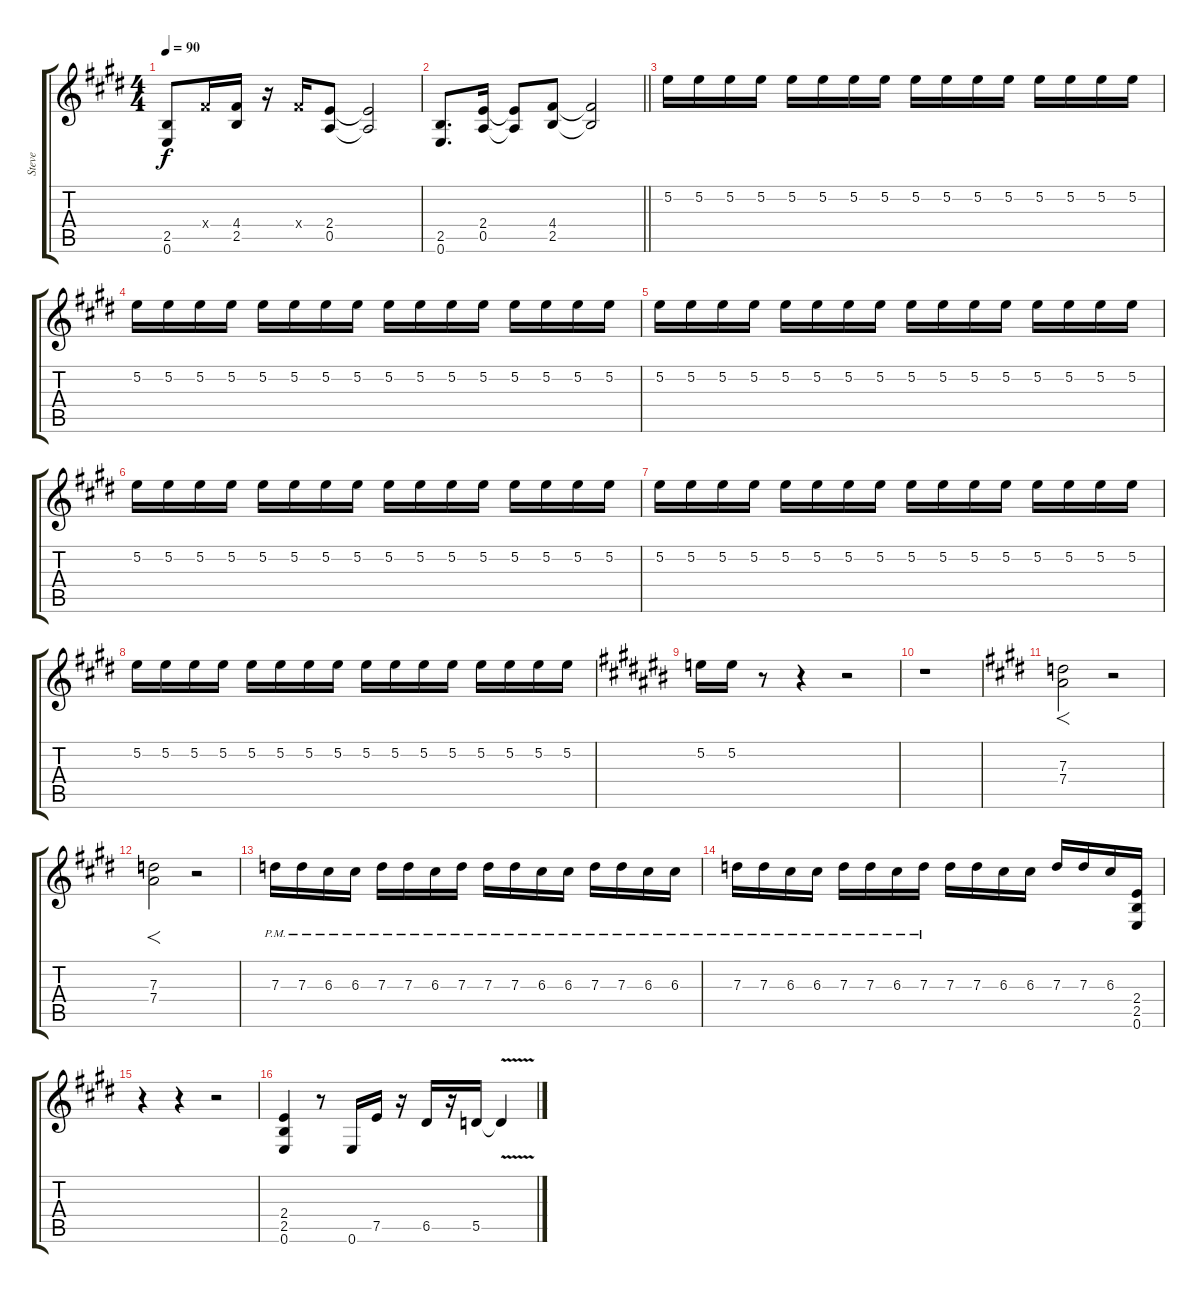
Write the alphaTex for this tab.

\track ("Steve" "Steve") {instrument distortionguitar}
\staff {score tabs}
\tuning (E4 B3 G3 D3 A2 E2) {hide}
\ts (4 4)
\tempo 90
\clef g2
\ks e
(2.5 0.6).8{dy f} 4.4{x}.16 (4.4 2.5).16 r.16 4.4{x}.16 (2.4 0.5).8 (2.4{t} 0.5{t}).2 |
\barLineRight lightlight
(2.5 0.6).8{d} (2.4 0.5).16 (2.4{t} 0.5{t}).8 (4.4 2.5).8 (4.4{t} 2.5{t}).2 |
5.2.16 5.2.16 5.2.16 5.2.16 5.2.16 5.2.16 5.2.16 5.2.16 5.2.16 5.2.16 5.2.16 5.2.16 5.2.16 5.2.16 5.2.16 5.2.16 |
5.2.16 5.2.16 5.2.16 5.2.16 5.2.16 5.2.16 5.2.16 5.2.16 5.2.16 5.2.16 5.2.16 5.2.16 5.2.16 5.2.16 5.2.16 5.2.16 |
5.2.16 5.2.16 5.2.16 5.2.16 5.2.16 5.2.16 5.2.16 5.2.16 5.2.16 5.2.16 5.2.16 5.2.16 5.2.16 5.2.16 5.2.16 5.2.16 |
5.2.16 5.2.16 5.2.16 5.2.16 5.2.16 5.2.16 5.2.16 5.2.16 5.2.16 5.2.16 5.2.16 5.2.16 5.2.16 5.2.16 5.2.16 5.2.16 |
5.2.16 5.2.16 5.2.16 5.2.16 5.2.16 5.2.16 5.2.16 5.2.16 5.2.16 5.2.16 5.2.16 5.2.16 5.2.16 5.2.16 5.2.16 5.2.16 |
5.2.16 5.2.16 5.2.16 5.2.16 5.2.16 5.2.16 5.2.16 5.2.16 5.2.16 5.2.16 5.2.16 5.2.16 5.2.16 5.2.16 5.2.16 5.2.16 |
\ks c#
5.2.16 5.2.16 r.8 r.4 r.2 |
r.1 |
\ks e
(7.3 7.4).2{f} r.2 |
(7.3 7.4).2{f} r.2 |
7.3{pm}.16 7.3{pm}.16 6.3{pm}.16 6.3{pm}.16 7.3{pm}.16 7.3{pm}.16 6.3{pm}.16 7.3{pm}.16 7.3{pm}.16 7.3{pm}.16 6.3{pm}.16 6.3{pm}.16 7.3{pm}.16 7.3{pm}.16 6.3{pm}.16 6.3{pm}.16 |
7.3{pm}.16 7.3{pm}.16 6.3{pm}.16 6.3{pm}.16 7.3{pm}.16 7.3{pm}.16 6.3{pm}.16 7.3{pm}.16 7.3.16 7.3.16 6.3.16 6.3.16 7.3.16 7.3.16 6.3.16 (2.4 2.5 0.6).16 |
r.4 r.4 r.2 |
(2.4 2.5 0.6).4 r.8 0.6.16 7.5.16 r.16 6.5.16 r.16 5.5.16 5.5{v t}.4
